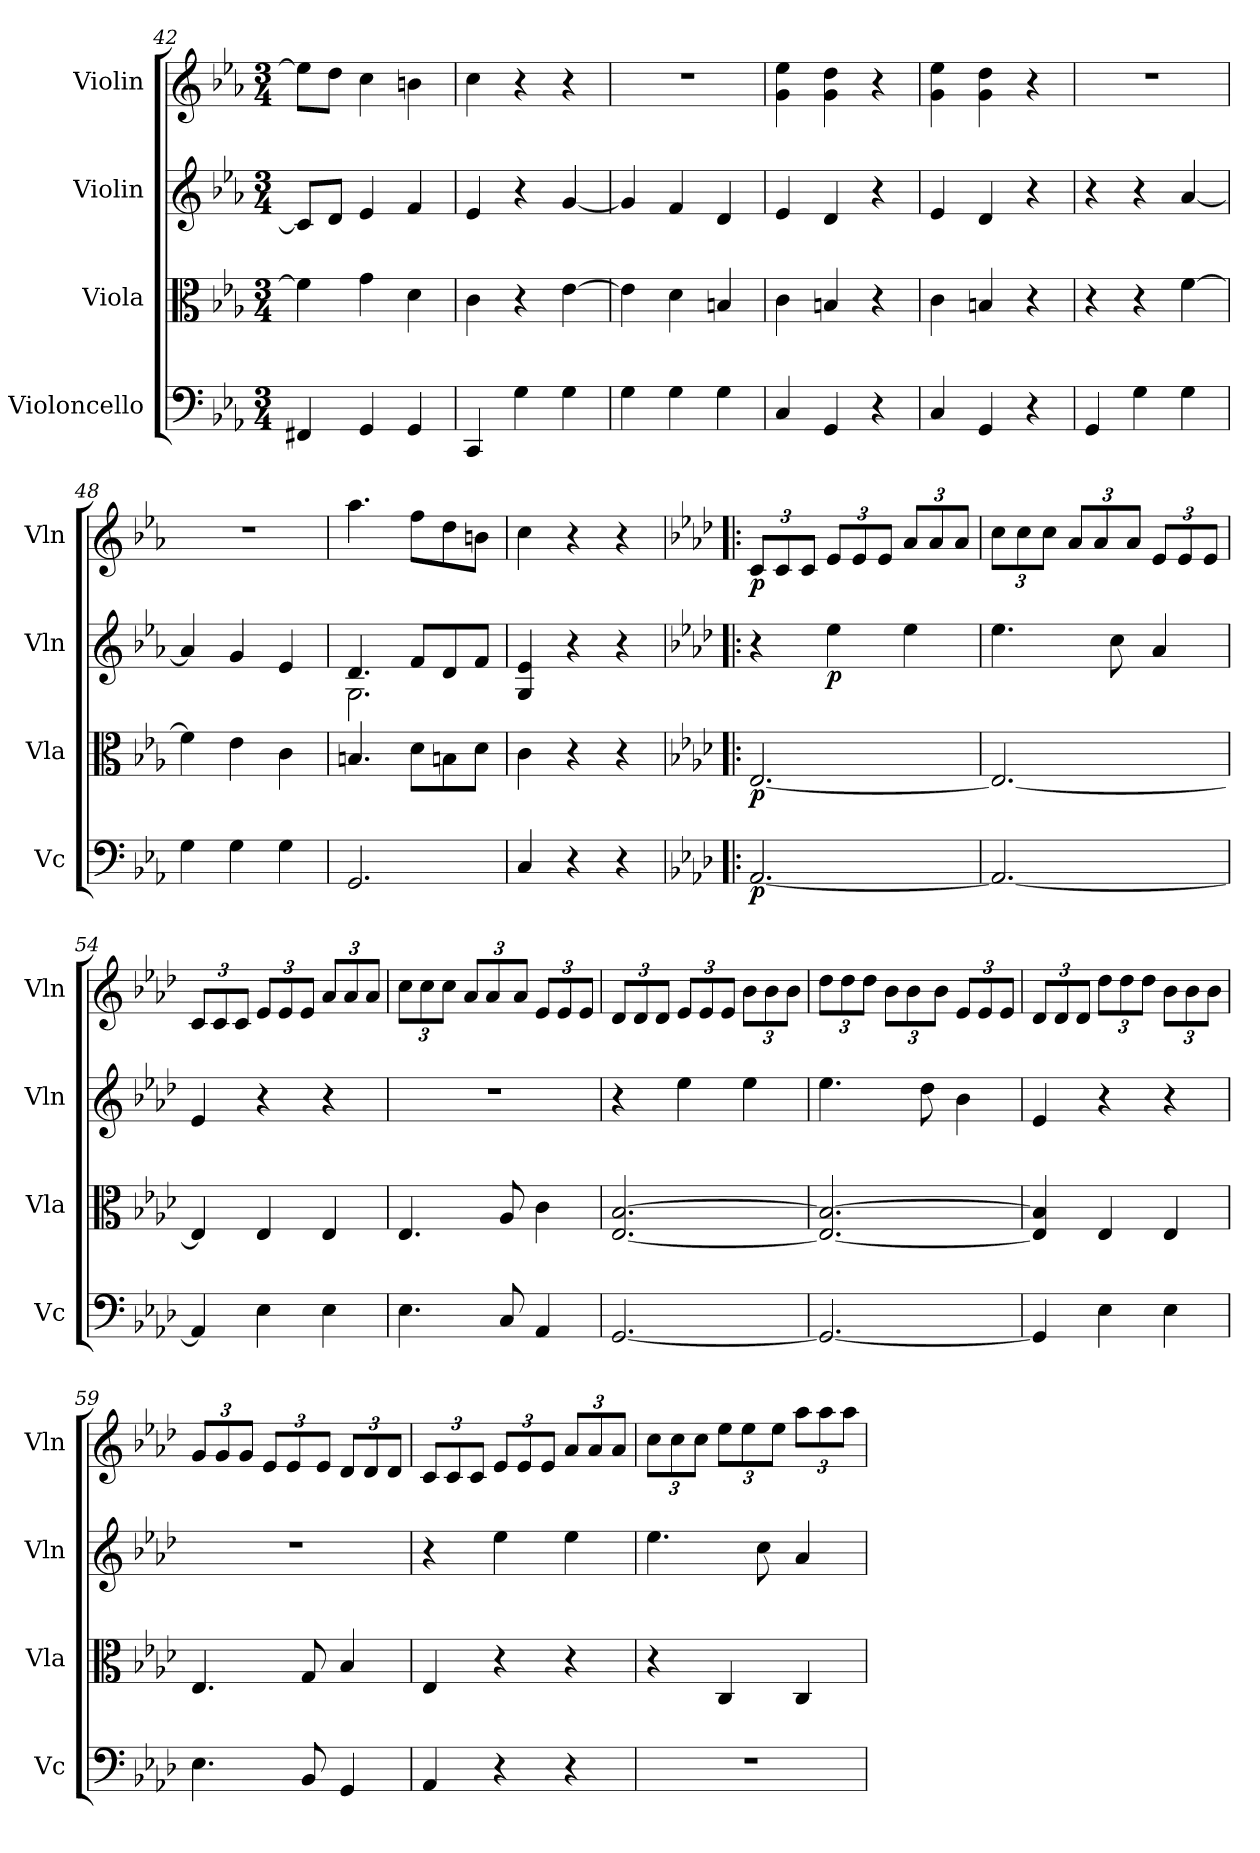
**kern	**dynam	**kern	**dynam	**kern	**dynam	**kern	**dynam
*part4	*part4	*part3	*part3	*part2	*part2	*part1	*part1
*staff4	*staff4	*staff3	*staff3	*staff2	*staff2	*staff1	*staff1
*I"Violoncello	*	*I"Viola	*	*I"Violin	*	*I"Violin	*
*I'Vc	*	*I'Vla	*	*I'Vln	*	*I'Vln	*
*clefF4	*	*clefC3	*	*clefG2	*	*clefG2	*
*k[b-e-a-]	*	*k[b-e-a-]	*	*k[b-e-a-]	*	*k[b-e-a-]	*
*c:	*	*c:	*	*c:	*	*c:	*
*M3/4	*	*M3/4	*	*M3/4	*	*M3/4	*
=42	=42	=42	=42	=42	=42	=42	=42
4FF#X/	.	4f#\]	.	8c/L]	.	8ee-\L]	.
.	.	.	.	8d/J	.	8dd\J	.
4GG/	.	4g\	.	4e-/	.	4cc\	.
4GG/	.	4d\	.	4f/	.	4bn\	.
=43	=43	=43	=43	=43	=43	=43	=43
4CC/	.	4c\	.	4e-/	.	4cc\	.
4G\	.	4r	.	4r	.	4r	.
4G\	.	[4e-\	.	[4g/	.	4r	.
=44	=44	=44	=44	=44	=44	=44	=44
4G\	.	4e-\]	.	4g/]	.	2.r	.
4G\	.	4d\	.	4f/	.	.	.
4G\	.	4Bn/	.	4d/	.	.	.
=45	=45	=45	=45	=45	=45	=45	=45
4C/	.	4c\	.	4e-/	.	4g\ 4ee-\	.
4GG/	.	4Bn/	.	4d/	.	4g\ 4dd\	.
4r	.	4r	.	4r	.	4r	.
=46	=46	=46	=46	=46	=46	=46	=46
4C/	.	4c\	.	4e-/	.	4g\ 4ee-\	.
4GG/	.	4Bn/	.	4d/	.	4g\ 4dd\	.
4r	.	4r	.	4r	.	4r	.
=47	=47	=47	=47	=47	=47	=47	=47
4GG/	.	4r	.	4r	.	2.r	.
4G\	.	4r	.	4r	.	.	.
4G\	.	[4f\	.	[4a-/	.	.	.
=48	=48	=48	=48	=48	=48	=48	=48
4G\	.	4f\]	.	4a-/]	.	2.r	.
4G\	.	4e-\	.	4g/	.	.	.
4G\	.	4c\	.	4e-/	.	.	.
=49	=49	=49	=49	=49	=49	=49	=49
*	*	*	*	*^	*	*	*
2.GG/	.	4.Bn/	.	4.d/	2.G\	.	4.aa-\	.
.	.	8d\L	.	8f/L	.	.	8ff\L	.
.	.	8Bn\	.	8d/	.	.	8dd\	.
.	.	8d\J	.	8f/J	.	.	8bn\J	.
*	*	*	*	*v	*v	*	*	*
=50	=50	=50	=50	=50	=50	=50	=50
4C/	.	4c\	.	4G/ 4e-/	.	4cc\	.
4r	.	4r	.	4r	.	4r	.
4r	.	4r	.	4r	.	4r	.
=52!|:	=52!|:	=52!|:	=52!|:	=52!|:	=52!|:	=52!|:	=52!|:
*k[b-e-a-d-]	*	*k[b-e-a-d-]	*	*k[b-e-a-d-]	*	*k[b-e-a-d-]	*
[2.AA-/	p	[2.E-/	p	4r	.	12c/L	p
.	.	.	.	.	.	12c/	.
.	.	.	.	.	.	12c/J	.
.	.	.	.	4ee-\	p	12e-/L	.
.	.	.	.	.	.	12e-/	.
.	.	.	.	.	.	12e-/J	.
.	.	.	.	4ee-\	.	12a-/L	.
.	.	.	.	.	.	12a-/	.
.	.	.	.	.	.	12a-/J	.
=53	=53	=53	=53	=53	=53	=53	=53
2.AA-/_	.	2.E-/_	.	4.ee-\	.	12cc\L	.
.	.	.	.	.	.	12cc\	.
.	.	.	.	.	.	12cc\J	.
.	.	.	.	.	.	12a-/L	.
.	.	.	.	.	.	12a-/	.
.	.	.	.	8cc\	.	.	.
.	.	.	.	.	.	12a-/J	.
.	.	.	.	4a-/	.	12e-/L	.
.	.	.	.	.	.	12e-/	.
.	.	.	.	.	.	12e-/J	.
=54	=54	=54	=54	=54	=54	=54	=54
4AA-/]	.	4E-/]	.	4e-/	.	12c/L	.
.	.	.	.	.	.	12c/	.
.	.	.	.	.	.	12c/J	.
4E-\	.	4E-/	.	4r	.	12e-/L	.
.	.	.	.	.	.	12e-/	.
.	.	.	.	.	.	12e-/J	.
4E-\	.	4E-/	.	4r	.	12a-/L	.
.	.	.	.	.	.	12a-/	.
.	.	.	.	.	.	12a-/J	.
=55	=55	=55	=55	=55	=55	=55	=55
4.E-\	.	4.E-/	.	2.r	.	12cc\L	.
.	.	.	.	.	.	12cc\	.
.	.	.	.	.	.	12cc\J	.
.	.	.	.	.	.	12a-/L	.
.	.	.	.	.	.	12a-/	.
8C/	.	8A-/	.	.	.	.	.
.	.	.	.	.	.	12a-/J	.
4AA-/	.	4c\	.	.	.	12e-/L	.
.	.	.	.	.	.	12e-/	.
.	.	.	.	.	.	12e-/J	.
=56	=56	=56	=56	=56	=56	=56	=56
[2.GG/	.	[2.E-/ [2.B-/	.	4r	.	12d-/L	.
.	.	.	.	.	.	12d-/	.
.	.	.	.	.	.	12d-/J	.
.	.	.	.	4ee-\	.	12e-/L	.
.	.	.	.	.	.	12e-/	.
.	.	.	.	.	.	12e-/J	.
.	.	.	.	4ee-\	.	12b-\L	.
.	.	.	.	.	.	12b-\	.
.	.	.	.	.	.	12b-\J	.
=57	=57	=57	=57	=57	=57	=57	=57
2.GG/_	.	2.E-_/ 2.B-_/	.	4.ee-\	.	12dd-\L	.
.	.	.	.	.	.	12dd-\	.
.	.	.	.	.	.	12dd-\J	.
.	.	.	.	.	.	12b-\L	.
.	.	.	.	.	.	12b-\	.
.	.	.	.	8dd-\	.	.	.
.	.	.	.	.	.	12b-\J	.
.	.	.	.	4b-\	.	12e-/L	.
.	.	.	.	.	.	12e-/	.
.	.	.	.	.	.	12e-/J	.
=58	=58	=58	=58	=58	=58	=58	=58
4GG/]	.	4E-]/ 4B-]/	.	4e-/	.	12d-/L	.
.	.	.	.	.	.	12d-/	.
.	.	.	.	.	.	12d-/J	.
4E-\	.	4E-/	.	4r	.	12dd-\L	.
.	.	.	.	.	.	12dd-\	.
.	.	.	.	.	.	12dd-\J	.
4E-\	.	4E-/	.	4r	.	12b-\L	.
.	.	.	.	.	.	12b-\	.
.	.	.	.	.	.	12b-\J	.
=59	=59	=59	=59	=59	=59	=59	=59
4.E-\	.	4.E-/	.	2.r	.	12g/L	.
.	.	.	.	.	.	12g/	.
.	.	.	.	.	.	12g/J	.
.	.	.	.	.	.	12e-/L	.
.	.	.	.	.	.	12e-/	.
8BB-/	.	8G/	.	.	.	.	.
.	.	.	.	.	.	12e-/J	.
4GG/	.	4B-/	.	.	.	12d-/L	.
.	.	.	.	.	.	12d-/	.
.	.	.	.	.	.	12d-/J	.
=60	=60	=60	=60	=60	=60	=60	=60
4AA-/	.	4E-/	.	4r	.	12c/L	.
.	.	.	.	.	.	12c/	.
.	.	.	.	.	.	12c/J	.
4r	.	4r	.	4ee-\	.	12e-/L	.
.	.	.	.	.	.	12e-/	.
.	.	.	.	.	.	12e-/J	.
4r	.	4r	.	4ee-\	.	12a-/L	.
.	.	.	.	.	.	12a-/	.
.	.	.	.	.	.	12a-/J	.
=61	=61	=61	=61	=61	=61	=61	=61
2.r	.	4r	.	4.ee-\	.	12cc\L	.
.	.	.	.	.	.	12cc\	.
.	.	.	.	.	.	12cc\J	.
.	.	4C/	.	.	.	12ee-\L	.
.	.	.	.	.	.	12ee-\	.
.	.	.	.	8cc\	.	.	.
.	.	.	.	.	.	12ee-\J	.
.	.	4C/	.	4a-/	.	12aa-\L	.
.	.	.	.	.	.	12aa-\	.
.	.	.	.	.	.	12aa-\J	.
=	=	=	=	=	=	=	=
*-	*-	*-	*-	*-	*-	*-	*-
